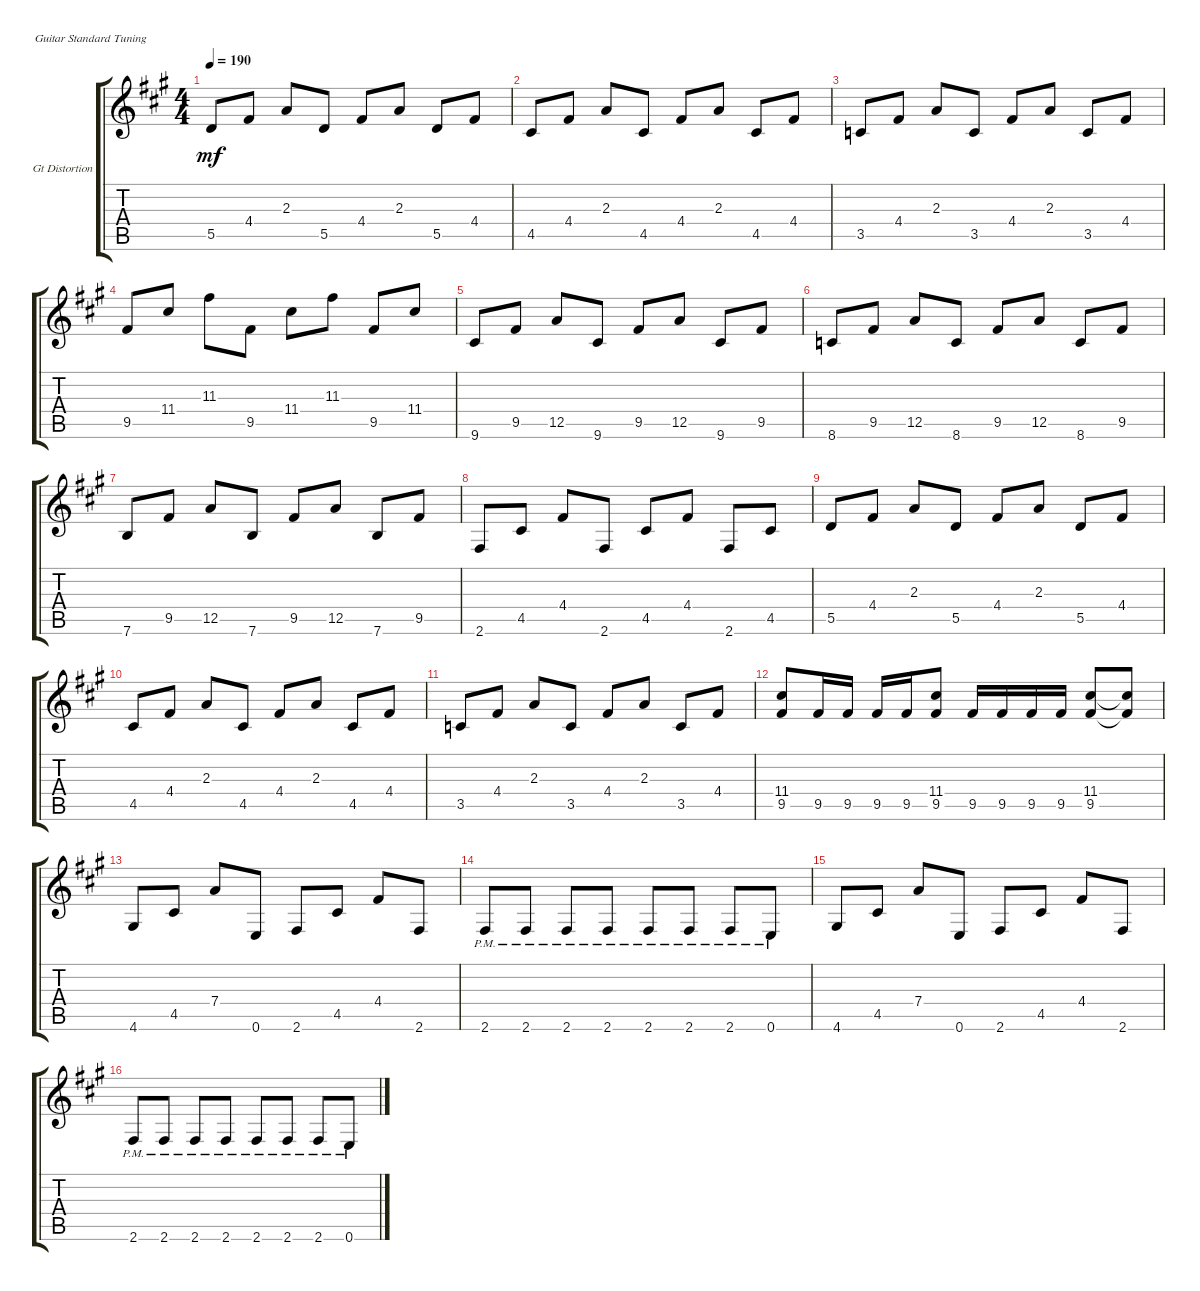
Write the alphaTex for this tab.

\defaultSystemsLayout 4
\bracketExtendMode groupsimilarinstruments
\firstSystemTrackNameOrientation horizontal
\otherSystemsTrackNameOrientation horizontal
\track ("Ryan" "Gt Distortion") {instrument distortionguitar}
\staff {score tabs}
\tuning (E4 B3 G3 D3 A2 E2)
\ts (4 4)
\tempo 190
\clef g2
\ks f#minor
5.5.8{dy mf} 4.4.8 2.3.8 5.5.8 4.4.8 2.3.8 5.5.8 4.4.8 |
4.5.8 4.4.8 2.3.8 4.5.8 4.4.8 2.3.8 4.5.8 4.4.8 |
3.5.8 4.4.8 2.3.8 3.5.8 4.4.8 2.3.8 3.5.8 4.4.8 |
9.5.8 11.4.8 11.3.8 9.5.8 11.4.8 11.3.8 9.5.8 11.4.8 |
9.6.8 9.5.8 12.5.8 9.6.8 9.5.8 12.5.8 9.6.8 9.5.8 |
8.6.8 9.5.8 12.5.8 8.6.8 9.5.8 12.5.8 8.6.8 9.5.8 |
7.6.8 9.5.8 12.5.8 7.6.8 9.5.8 12.5.8 7.6.8 9.5.8 |
2.6.8 4.5.8 4.4.8 2.6.8 4.5.8 4.4.8 2.6.8 4.5.8 |
5.5.8 4.4.8 2.3.8 5.5.8 4.4.8 2.3.8 5.5.8 4.4.8 |
4.5.8 4.4.8 2.3.8 4.5.8 4.4.8 2.3.8 4.5.8 4.4.8 |
3.5.8 4.4.8 2.3.8 3.5.8 4.4.8 2.3.8 3.5.8 4.4.8 |
(9.5 11.4).8 9.5.16 9.5.16 9.5.16 9.5.16 (9.5 11.4).8 9.5.16 9.5.16 9.5.16 9.5.16 (9.5 11.4).8 (9.5{t} 11.4{t}).8 |
4.6.8 4.5.8 7.4.8 0.6.8 2.6.8 4.5.8 4.4.8 2.6.8 |
2.6{pm}.8 2.6{pm}.8 2.6{pm}.8 2.6{pm}.8 2.6{pm}.8 2.6{pm}.8 2.6{pm}.8 0.6{pm}.8 |
4.6.8 4.5.8 7.4.8 0.6.8 2.6.8 4.5.8 4.4.8 2.6.8 |
2.6{pm}.8 2.6{pm}.8 2.6{pm}.8 2.6{pm}.8 2.6{pm}.8 2.6{pm}.8 2.6{pm}.8 0.6{pm}.8
